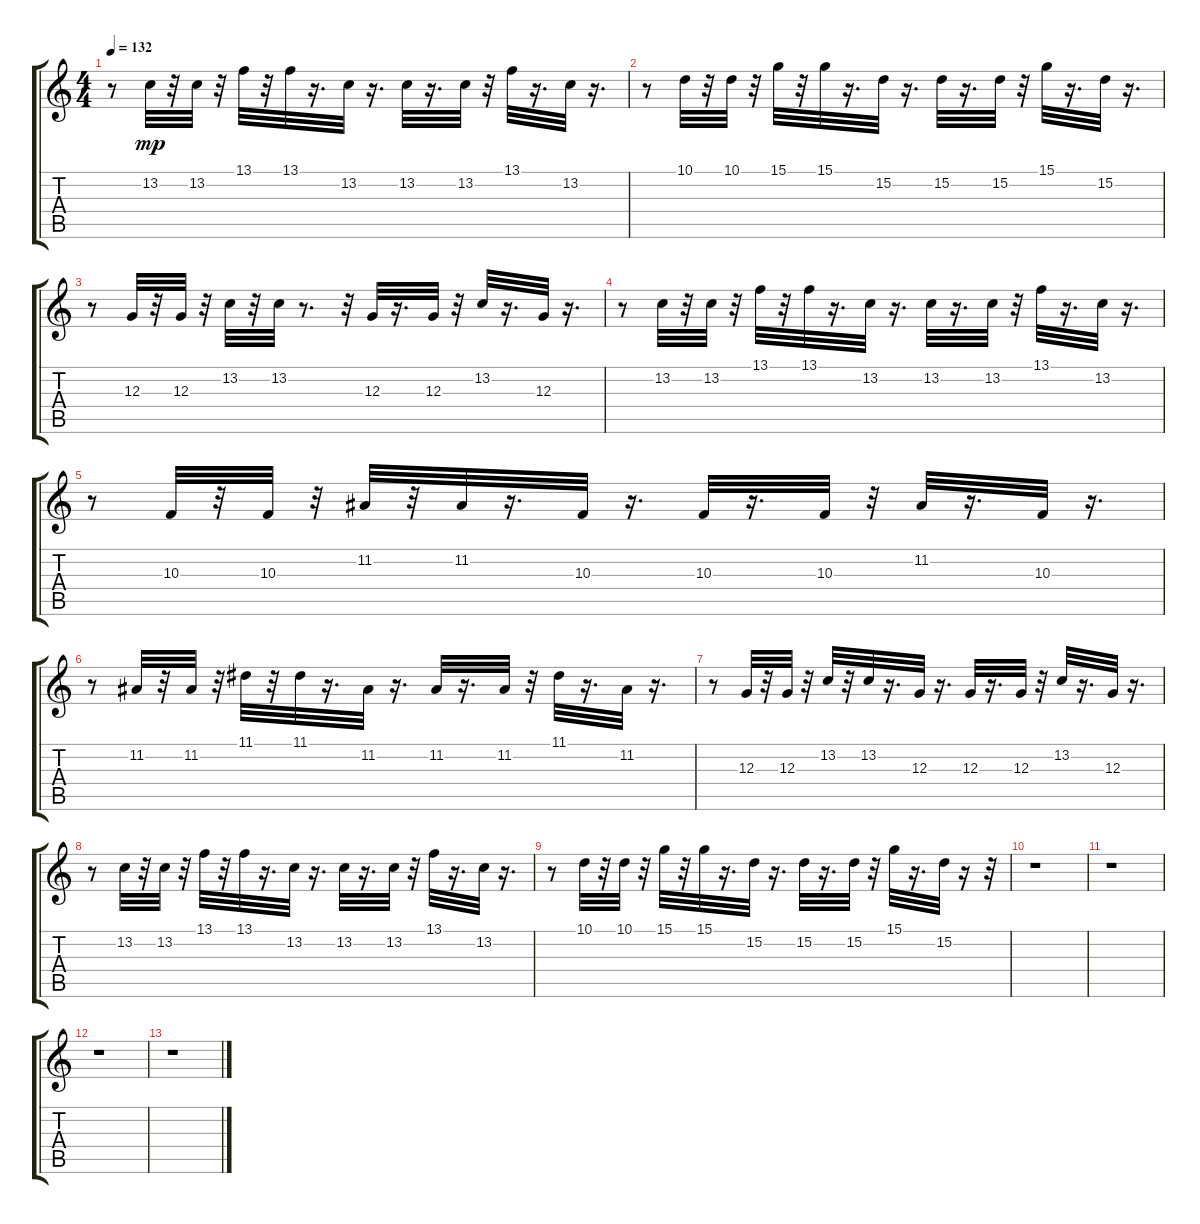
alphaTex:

\track "" {instrument synthbrass1}
\staff {score tabs}
\tuning (E4 B3 G3 D3 A2 E2) {hide}
\ts (4 4)
\tempo 132
\clef g2
\ks c
r.8{dy mp} 13.2.32 r.32 13.2.32 r.32 13.1.32 r.32 13.1.32 r.16{d} 13.2.32 r.16{d} 13.2.32 r.16{d} 13.2.32 r.32 13.1.32 r.16{d} 13.2.32 r.16{d} |
r.8 10.1.32 r.32 10.1.32 r.32 15.1.32 r.32 15.1.32 r.16{d} 15.2.32 r.16{d} 15.2.32 r.16{d} 15.2.32 r.32 15.1.32 r.16{d} 15.2.32 r.16{d} |
r.8 12.3.32 r.32 12.3.32 r.32 13.2.32 r.32 13.2.32 r.8{d} r.32 12.3.32 r.16{d} 12.3.32 r.32 13.2.32 r.16{d} 12.3.32 r.16{d} |
r.8 13.2.32 r.32 13.2.32 r.32 13.1.32 r.32 13.1.32 r.16{d} 13.2.32 r.16{d} 13.2.32 r.16{d} 13.2.32 r.32 13.1.32 r.16{d} 13.2.32 r.16{d} |
r.8 10.3.32 r.32 10.3.32 r.32 11.2.32 r.32 11.2.32 r.16{d} 10.3.32 r.16{d} 10.3.32 r.16{d} 10.3.32 r.32 11.2.32 r.16{d} 10.3.32 r.16{d} |
r.8 11.2.32 r.32 11.2.32 r.32 11.1.32 r.32 11.1.32 r.16{d} 11.2.32 r.16{d} 11.2.32 r.16{d} 11.2.32 r.32 11.1.32 r.16{d} 11.2.32 r.16{d} |
r.8 12.3.32 r.32 12.3.32 r.32 13.2.32 r.32 13.2.32 r.16{d} 12.3.32 r.16{d} 12.3.32 r.16{d} 12.3.32 r.32 13.2.32 r.16{d} 12.3.32 r.16{d} |
r.8 13.2.32 r.32 13.2.32 r.32 13.1.32 r.32 13.1.32 r.16{d} 13.2.32 r.16{d} 13.2.32 r.16{d} 13.2.32 r.32 13.1.32 r.16{d} 13.2.32 r.16{d} |
r.8 10.1.32 r.32 10.1.32 r.32 15.1.32 r.32 15.1.32 r.16{d} 15.2.32 r.16{d} 15.2.32 r.16{d} 15.2.32 r.32 15.1.32 r.16{d} 15.2.32 r.16 r.32 |
r.1 |
r.1 |
r.1 |
r.1
